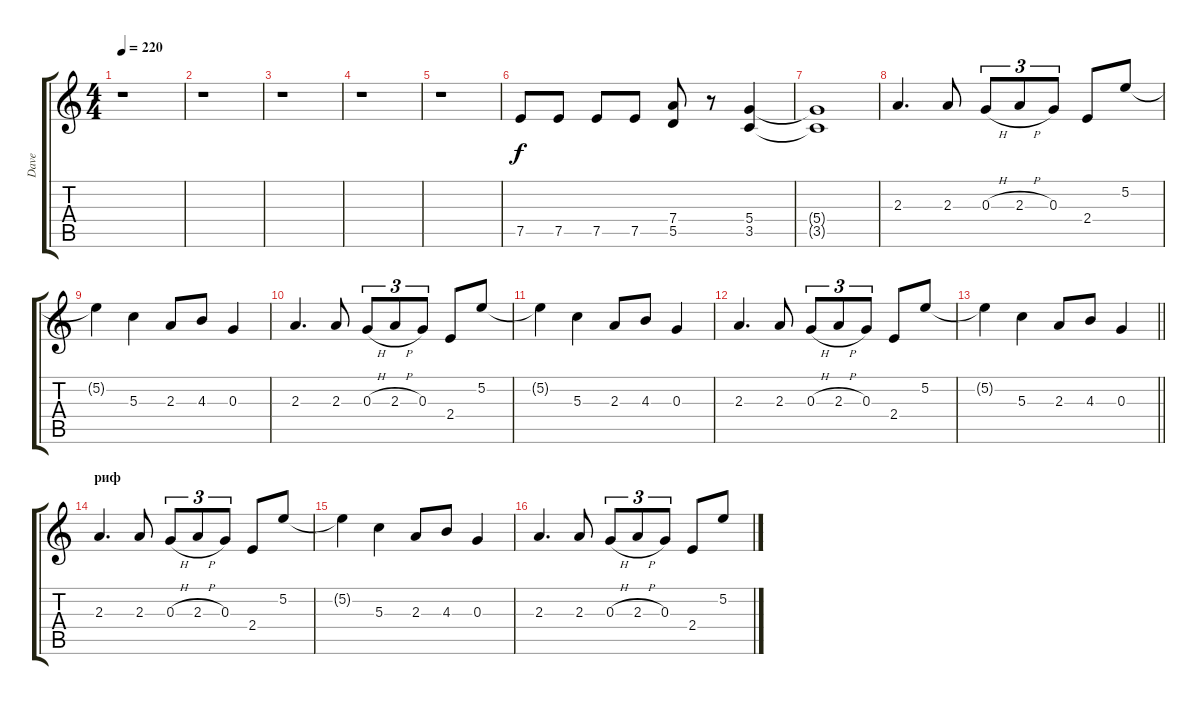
\track ("Dave" "Dave") {instrument distortionguitar}
\staff {score tabs}
\tuning (E4 B3 G3 D3 A2 E2) {hide}
\ts (4 4)
\tempo 220
\clef g2
\ks c
r.1{dy f} |
r.1 |
r.1 |
r.1 |
r.1 |
7.5.8 7.5.8 7.5.8 7.5.8 (7.4 5.5).8 r.8 (5.4 3.5).4 |
(5.4{t} 3.5{t}).1 |
2.3.4{d} 2.3.8 0.3{h}.8{tu (3 2)} 2.3{h}.8{tu (3 2)} 0.3.8{tu (3 2)} 2.4.8 5.2.8 |
5.2{t}.4 5.3.4 2.3.8 4.3.8 0.3.4 |
2.3.4{d} 2.3.8 0.3{h}.8{tu (3 2)} 2.3{h}.8{tu (3 2)} 0.3.8{tu (3 2)} 2.4.8 5.2.8 |
5.2{t}.4 5.3.4 2.3.8 4.3.8 0.3.4 |
2.3.4{d} 2.3.8 0.3{h}.8{tu (3 2)} 2.3{h}.8{tu (3 2)} 0.3.8{tu (3 2)} 2.4.8 5.2.8 |
\barLineRight lightlight
5.2{t}.4 5.3.4 2.3.8 4.3.8 0.3.4 |
\section ("" "риф")
2.3.4{d} 2.3.8 0.3{h}.8{tu (3 2)} 2.3{h}.8{tu (3 2)} 0.3.8{tu (3 2)} 2.4.8 5.2.8 |
5.2{t}.4 5.3.4 2.3.8 4.3.8 0.3.4 |
2.3.4{d} 2.3.8 0.3{h}.8{tu (3 2)} 2.3{h}.8{tu (3 2)} 0.3.8{tu (3 2)} 2.4.8 5.2.8
